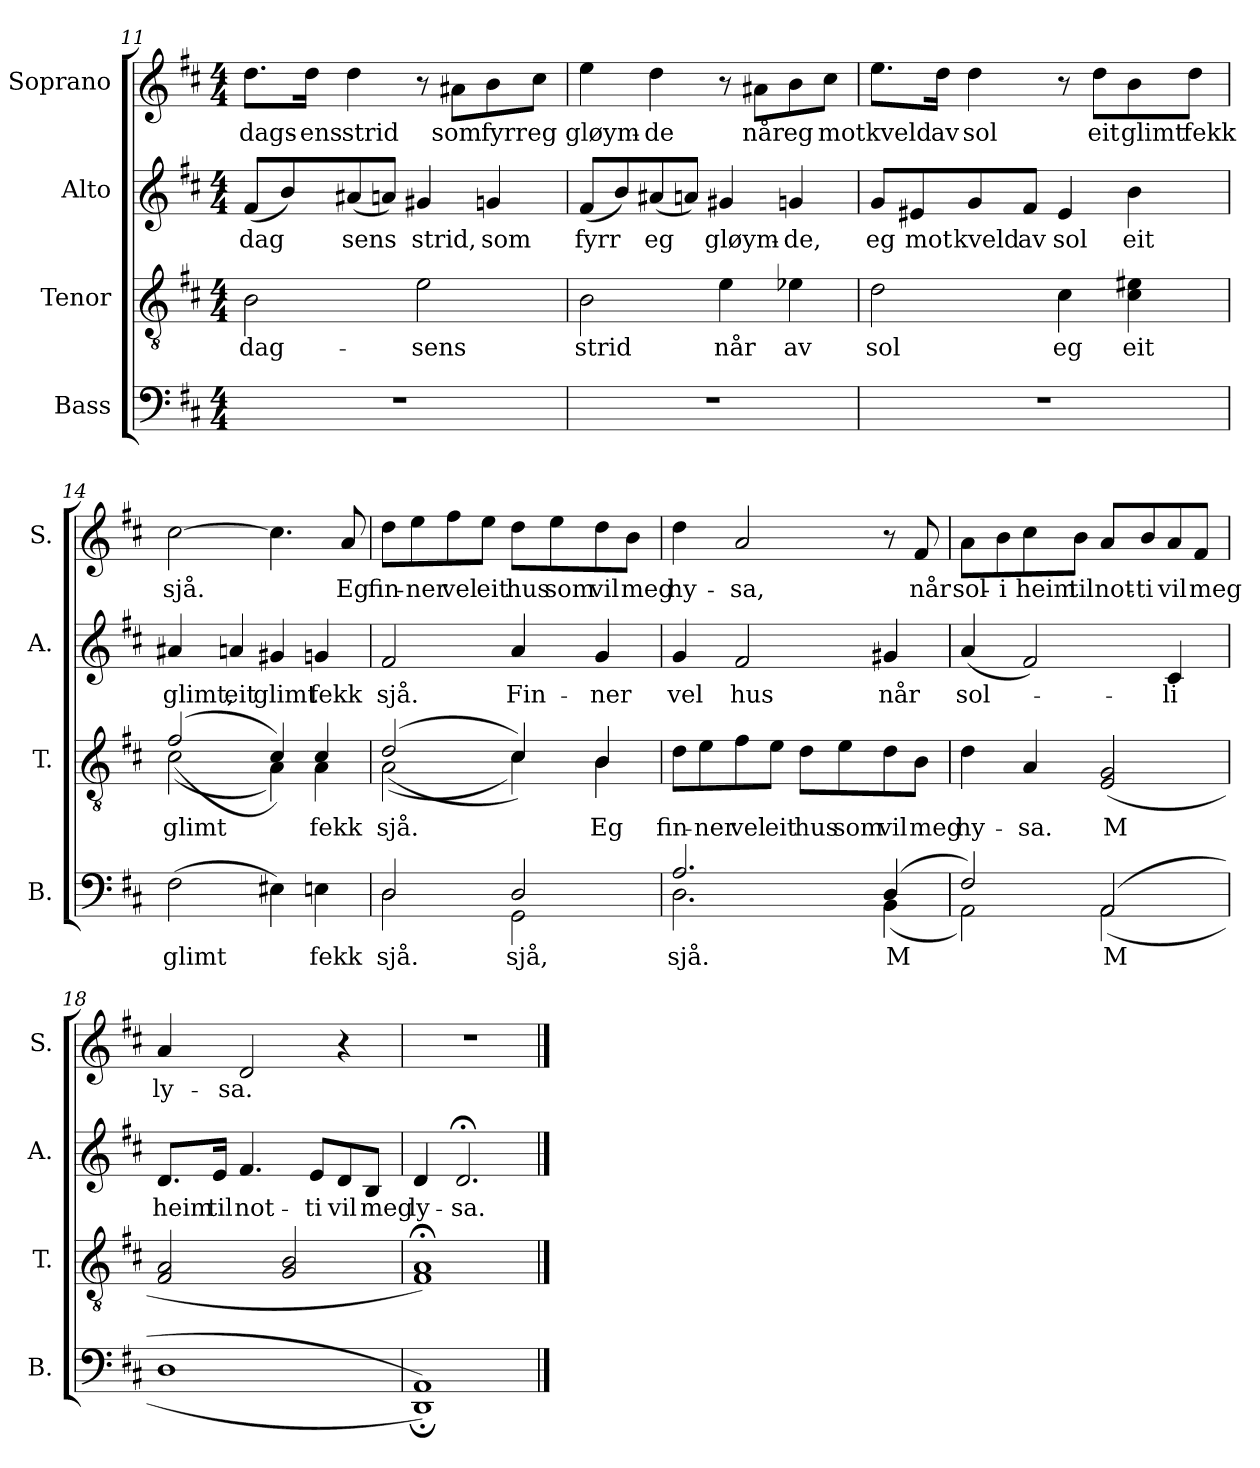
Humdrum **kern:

**kern	**text	**kern	**text	**kern	**text	**kern	**text
*part4	*part4	*part3	*part3	*part2	*part2	*part1	*part1
*staff4	*staff4	*staff3	*staff3	*staff2	*staff2	*staff1	*staff1
*I"Bass	*	*I"Tenor	*	*I"Alto	*	*I"Soprano	*
*I'B.	*	*I'T.	*	*I'A.	*	*I'S.	*
!!LO:LB:g=z
*clefF4	*	*clefGv2	*	*clefG2	*	*clefG2	*
*k[f#c#]	*	*k[f#c#]	*	*k[f#c#]	*	*k[f#c#]	*
*M4/4	*	*M4/4	*	*M4/4	*	*M4/4	*
=11	=11	=11	=11	=11	=11	=11	=11
!	!	!	!LO:LY:b	!	!LO:LY:b	!	!LO:LY:b
1r	.	2B\	dag-	(8f#/L	dag	8.dd\L	dags-
.	.	.	.	8b/)	.	.	.
!	!	!	!	!	!	!	!LO:LY:b
.	.	.	.	.	.	16dd\Jk	-ens
!	!	!	!	!	!LO:LY:b	!	!LO:LY:b
.	.	.	.	(8a#X/	sens	4dd\	strid
.	.	.	.	8an/J)	.	.	.
!	!	!	!LO:LY:b	!	!LO:LY:b	!	!
.	.	2e\	-sens	4g#X/	strid,	8r	.
!	!	!	!	!	!	!	!LO:LY:b
.	.	.	.	.	.	8a#X\L	som
!	!	!	!	!	!LO:LY:b	!	!LO:LY:b
.	.	.	.	4gn/	som	8b\	fyrr
!	!	!	!	!	!	!	!LO:LY:b
.	.	.	.	.	.	8cc#\J	eg
=12	=12	=12	=12	=12	=12	=12	=12
!	!	!	!LO:LY:b	!	!LO:LY:b	!	!LO:LY:b
1r	.	2B\	strid	(8f#/L	fyrr	4ee\	gløym-
.	.	.	.	8b/)	.	.	.
!	!	!	!	!	!LO:LY:b	!	!LO:LY:b
.	.	.	.	(8a#X/	eg	4dd\	-de
.	.	.	.	8an/J)	.	.	.
!	!	!	!LO:LY:b	!	!LO:LY:b	!	!
.	.	4e\	når	4g#X/	gløym-	8r	.
!	!	!	!	!	!	!	!LO:LY:b
.	.	.	.	.	.	8a#X\L	når
!	!	!	!LO:LY:b	!	!LO:LY:b	!	!LO:LY:b
.	.	4e-X\	av	4gn/	-de,	8b\	eg
!	!	!	!	!	!	!	!LO:LY:b
.	.	.	.	.	.	8cc#\J	mot
!!LO:LB:g=z
=13	=13	=13	=13	=13	=13	=13	=13
!	!	!	!LO:LY:b	!	!LO:LY:b	!	!LO:LY:b
1r	.	2d\	sol	8g/L	eg	8.ee\L	kveld
!	!	!	!	!	!LO:LY:b	!	!
.	.	.	.	8e#X/	mot	.	.
!	!	!	!	!	!	!	!LO:LY:b
.	.	.	.	.	.	16dd\Jk	av
!	!	!	!	!	!LO:LY:b	!	!LO:LY:b
.	.	.	.	8g/	kveld	4dd\	sol
!	!	!	!	!	!LO:LY:b	!	!
.	.	.	.	8f#/J	av	.	.
!	!	!	!LO:LY:b	!	!LO:LY:b	!	!
.	.	4c#\	eg	4e#/	sol	8r	.
!	!	!	!	!	!	!	!LO:LY:b
.	.	.	.	.	.	8dd\L	eit
!	!	!	!LO:LY:b	!	!LO:LY:b	!	!LO:LY:b
.	.	4c#\ 4e#X\	eit	4b\	eit	8b\	glimt
!	!	!	!	!	!	!	!LO:LY:b
.	.	.	.	.	.	8dd\J	fekk
=14	=14	=14	=14	=14	=14	=14	=14
!	!LO:LY:b	!	!LO:LY:b	!	!LO:LY:b	!	!LO:LY:b
*	*	*^	*	*	*	*	*
(2F#\	glimt	((2f#/	(2c#\	glimt	4a#X/	glimt,	[2cc#\	sjå.
!	!	!	!	!	!	!LO:LY:b	!	!
.	.	.	.	.	4an/	eit	.	.
!	!	!	!	!	!	!LO:LY:b	!	!
4E#X\)	.	4c#/))	4A\)	.	4g#X/	glimt	4.cc#\]	.
!	!LO:LY:b	!	!	!LO:LY:b	!	!LO:LY:b	!	!
4En\	fekk	4c#/	4A\	fekk	4gn/	fekk	.	.
!	!	!	!	!	!	!	!	!LO:LY:b
.	.	.	.	.	.	.	8a/	Eg
=15	=15	=15	=15	=15	=15	=15	=15	=15
!	!LO:LY:b	!	!	!LO:LY:b	!	!LO:LY:b	!	!LO:LY:b
*^	*	*	*	*	*	*	*	*
2D/	2D\	sjå.	((2d/	(2A\	sjå.	2f#/	sjå.	8dd\L	fin-
!	!	!	!	!	!	!	!	!	!LO:LY:b
.	.	.	.	.	.	.	.	8ee\	-ner
!	!	!	!	!	!	!	!	!	!LO:LY:b
.	.	.	.	.	.	.	.	8ff#\	vel
!	!	!	!	!	!	!	!	!	!LO:LY:b
.	.	.	.	.	.	.	.	8ee\J	eit
!	!	!LO:LY:b	!	!	!	!	!LO:LY:b	!	!LO:LY:b
2D/	2GG\	sjå,	4c#/))	4c#\)	.	4a/	Fin-	8dd\L	hus
!	!	!	!	!	!	!	!	!	!LO:LY:b
.	.	.	.	.	.	.	.	8ee\	som
!	!	!	!	!	!LO:LY:b	!	!LO:LY:b	!	!LO:LY:b
.	.	.	4B/	4B\	Eg	4g/	-ner	8dd\	vil
!	!	!	!	!	!	!	!	!	!LO:LY:b
.	.	.	.	.	.	.	.	8b\J	meg
*	*	*	*v	*v	*	*	*	*	*
!!LO:PB:g=z
=16	=16	=16	=16	=16	=16	=16	=16	=16
!	!	!LO:LY:b	!	!LO:LY:b	!	!LO:LY:b	!	!LO:LY:b
2.A/	2.D\	sjå.	8d\L	fin-	4g/	vel	4dd\	hy-
!	!	!	!	!LO:LY:b	!	!	!	!
.	.	.	8e\	-ner	.	.	.	.
!	!	!	!	!LO:LY:b	!	!LO:LY:b	!	!LO:LY:b
.	.	.	8f#\	vel	2f#/	hus	2a/	-sa,
!	!	!	!	!LO:LY:b	!	!	!	!
.	.	.	8e\J	eit	.	.	.	.
!	!	!	!	!LO:LY:b	!	!	!	!
.	.	.	8d\L	hus	.	.	.	.
!	!	!	!	!LO:LY:b	!	!	!	!
.	.	.	8e\	som	.	.	.	.
!	!	!LO:LY:b	!	!LO:LY:b	!	!LO:LY:b	!	!
(4D/	(4BB\	M	8d\	vil	4g#X/	når	8r	.
!	!	!	!	!LO:LY:b	!	!	!	!LO:LY:b
.	.	.	8B\J	meg	.	.	8f#/	når
=17	=17	=17	=17	=17	=17	=17	=17	=17
!	!	!	!	!LO:LY:b	!	!LO:LY:b	!	!LO:LY:b
2F#/)	2AA\)	.	4d\	hy-	(4a/	sol-	8a\L	sol-
!	!	!	!	!	!	!	!	!LO:LY:b
.	.	.	.	.	.	.	8b\	-i
!	!	!	!	!LO:LY:b	!	!	!	!LO:LY:b
.	.	.	4A/	-sa.	2f#/)	.	8cc#\	heim
!	!	!	!	!	!	!	!	!LO:LY:b
.	.	.	.	.	.	.	8b\J	til
!	!	!LO:LY:b	!	!LO:LY:b	!	!	!	!LO:LY:b
(2AA/	(2AA\	M	(2E/ 2G/	M	.	.	8a/L	not-
!	!	!	!	!	!	!	!	!LO:LY:b
.	.	.	.	.	.	.	8b/	-ti
!	!	!	!	!	!	!LO:LY:b	!	!LO:LY:b
.	.	.	.	.	4c#/	-li	8a/	vil
!	!	!	!	!	!	!	!	!LO:LY:b
.	.	.	.	.	.	.	8f#/J	meg
*v	*v	*	*	*	*	*	*	*
=18	=18	=18	=18	=18	=18	=18	=18
!	!	!	!	!	!LO:LY:b	!	!LO:LY:b
1D	.	2F#/ 2A/	.	8.d/L	heim	4a/	ly-
!	!	!	!	!	!LO:LY:b	!	!
.	.	.	.	16e/Jk	til	.	.
!	!	!	!	!	!LO:LY:b	!	!LO:LY:b
.	.	.	.	4.f#/	not-	2d/	-sa.
.	.	2G/ 2B/	.	.	.	.	.
!	!	!	!	!	!LO:LY:b	!	!
.	.	.	.	8e/L	-ti	.	.
!	!	!	!	!	!LO:LY:b	!	!
.	.	.	.	8d/	vil	4r	.
!	!	!	!	!	!LO:LY:b	!	!
.	.	.	.	8B/J	meg	.	.
!!LO:LB:g=z
=19	=19	=19	=19	=19	=19	=19	=19
*^	*	*	*	*	*	*	*
!	!	!	!	!	!	!LO:LY:b	!	!
1DD)	1AA;)	.	1F#;< 1A;<)	.	4d/	ly-	1r	.
!	!	!	!	!	!	!LO:LY:b	!	!
.	.	.	.	.	2.d;</	-sa.	.	.
*v	*v	*	*	*	*	*	*	*
==	==	==	==	==	==	==	==
*-	*-	*-	*-	*-	*-	*-	*-
